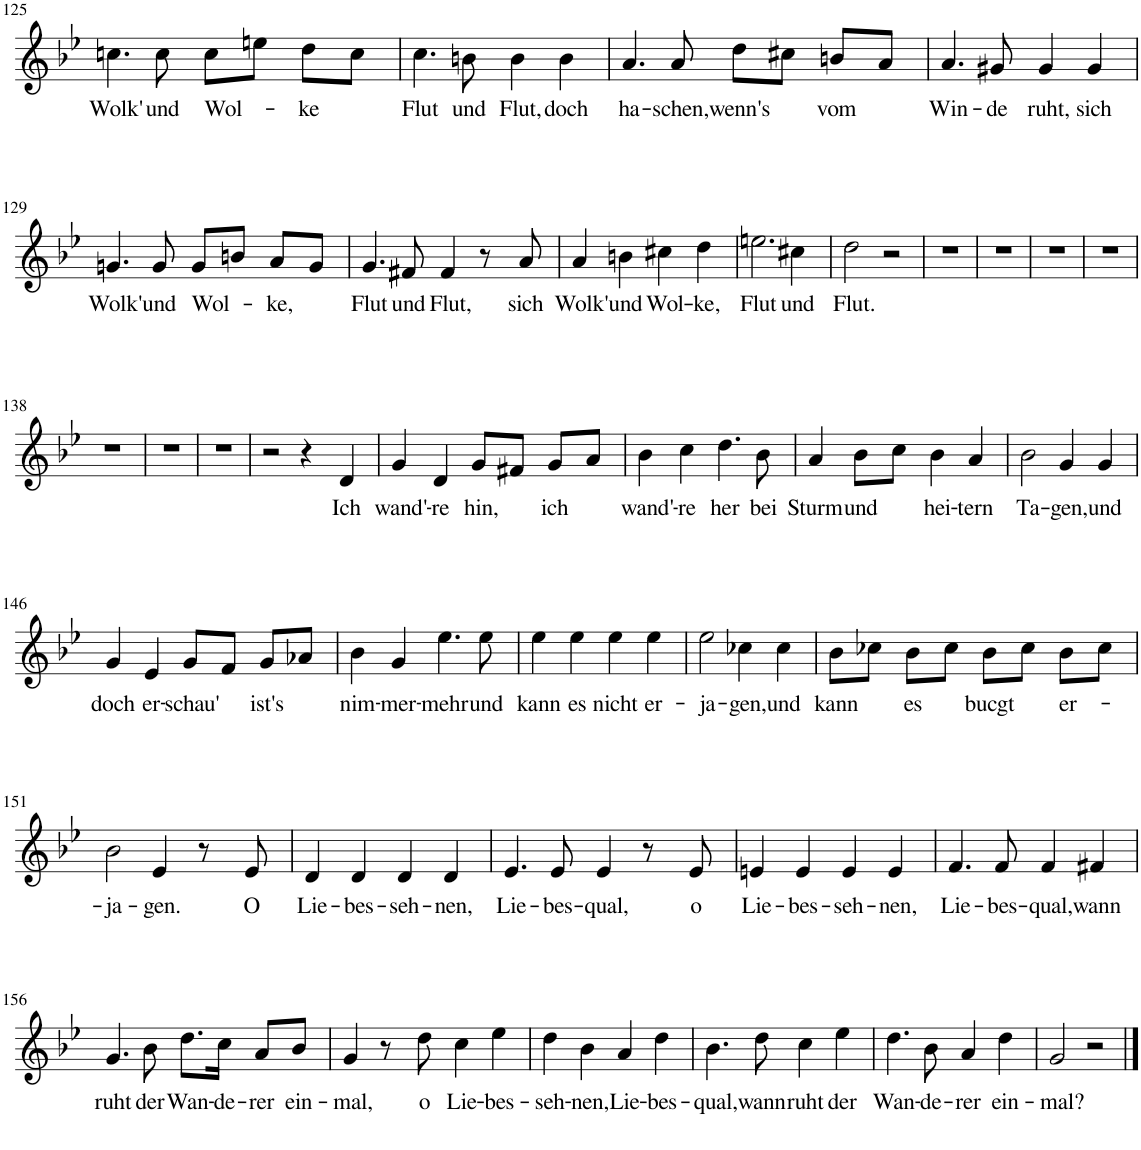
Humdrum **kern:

**kern	**text
*part1	*part1
*staff1	*staff1
*I"Piano	*
*I'Pno	*
!!LO:PB:g=z
*clefG2	*
*k[b-e-]	*
*M4/4	*
=125	=125
!	!LO:LY:b
4.ccn\	Wolk'
!	!LO:LY:b
8cc\	und
!	!LO:LY:b
8cc\L	Wol-
8een\J	.
!	!LO:LY:b
8dd\L	-ke
8cc\J	.
=126	=126
!	!LO:LY:b
4.cc\	Flut
!	!LO:LY:b
8bn\	und
!	!LO:LY:b
4b\	Flut,
!	!LO:LY:b
4b\	doch
=127	=127
!	!LO:LY:b
4.a/	ha-
!	!LO:LY:b
8a/	-schen,
!	!LO:LY:b
8dd\L	wenn's
8cc#X\J	.
!	!LO:LY:b
8bn/L	vom
8a/J	.
=128	=128
!	!LO:LY:b
4.a/	Win-
!	!LO:LY:b
8g#X/	-de
!	!LO:LY:b
4g#/	ruht,
!	!LO:LY:b
4g#/	sich
!!LO:LB:g=z
=129	=129
!	!LO:LY:b
4.gn/	Wolk'
!	!LO:LY:b
8g/	und
!	!LO:LY:b
8g/L	Wol-
8bn/J	.
!	!LO:LY:b
8a/L	-ke,
8g/J	.
=130	=130
!	!LO:LY:b
4.g/	Flut
!	!LO:LY:b
8f#X/	und
!	!LO:LY:b
4f#/	Flut,
8r	.
!	!LO:LY:b
8a/	sich
=131	=131
!	!LO:LY:b
4a/	Wolk'
!	!LO:LY:b
4bn\	und
!	!LO:LY:b
4cc#X\	Wol-
!	!LO:LY:b
4dd\	-ke,
=132	=132
!	!LO:LY:b
2.een\	Flut
!	!LO:LY:b
4cc#X\	und
=133	=133
!	!LO:LY:b
2dd\	Flut.
2r	.
=134	=134
1r	.
=135	=135
1r	.
=136	=136
1r	.
=137	=137
1r	.
!!LO:LB:g=z
=138	=138
1r	.
=139	=139
1r	.
=140	=140
1r	.
=141	=141
2r	.
4r	.
!	!LO:LY:b
4d/	Ich
=142	=142
!	!LO:LY:b
4g/	wand'-
!	!LO:LY:b
4d/	-re
!	!LO:LY:b
8g/L	hin,
8f#X/J	.
!	!LO:LY:b
8g/L	ich
8a/J	.
=143	=143
!	!LO:LY:b
4b-\	wand'-
!	!LO:LY:b
4cc\	-re
!	!LO:LY:b
4.dd\	her
!	!LO:LY:b
8b-\	bei
=144	=144
!	!LO:LY:b
4a/	Sturm
!	!LO:LY:b
8b-\L	und
8cc\J	.
!	!LO:LY:b
4b-\	hei-
!	!LO:LY:b
4a/	-tern
=145	=145
!	!LO:LY:b
2b-\	Ta-
!	!LO:LY:b
4g/	-gen,
!	!LO:LY:b
4g/	und
!!LO:LB:g=z
=146	=146
!	!LO:LY:b
4g/	doch
!	!LO:LY:b
4e-/	er-
!	!LO:LY:b
8g/L	-schau'
8f/J	.
!	!LO:LY:b
8g/L	ist's
8a-X/J	.
=147	=147
!	!LO:LY:b
4b-\	nim-
!	!LO:LY:b
4g/	-mer-
!	!LO:LY:b
4.ee-\	-mehr
!	!LO:LY:b
8ee-\	und
=148	=148
!	!LO:LY:b
4ee-\	kann
!	!LO:LY:b
4ee-\	es
!	!LO:LY:b
4ee-\	nicht
!	!LO:LY:b
4ee-\	er-
=149	=149
!	!LO:LY:b
2ee-\	-ja-
!	!LO:LY:b
4cc-X\	-gen,
!	!LO:LY:b
4cc-\	und
=150	=150
!	!LO:LY:b
8b-\L	kann
8cc-X\J	.
!	!LO:LY:b
8b-\L	es
8cc-\J	.
!	!LO:LY:b
8b-\L	bucgt
8cc-\J	.
!	!LO:LY:b
8b-\L	er-
8cc-\J	.
!!LO:LB:g=z
=151	=151
!	!LO:LY:b
2b-\	-ja-
!	!LO:LY:b
4e-/	-gen.
8r	.
!	!LO:LY:b
8e-/	O
=152	=152
!	!LO:LY:b
4d/	Lie-
!	!LO:LY:b
4d/	-bes-
!	!LO:LY:b
4d/	-seh-
!	!LO:LY:b
4d/	-nen,
=153	=153
!	!LO:LY:b
4.e-/	Lie-
!	!LO:LY:b
8e-/	-bes-
!	!LO:LY:b
4e-/	-qual,
8r	.
!	!LO:LY:b
8e-/	o
=154	=154
!	!LO:LY:b
4en/	Lie-
!	!LO:LY:b
4e/	-bes-
!	!LO:LY:b
4e/	-seh-
!	!LO:LY:b
4e/	-nen,
=155	=155
!	!LO:LY:b
4.f/	Lie-
!	!LO:LY:b
8f/	-bes-
!	!LO:LY:b
4f/	qual,
!	!LO:LY:b
4f#X/	wann
!!LO:LB:g=z
=156	=156
!	!LO:LY:b
4.g/	ruht
!	!LO:LY:b
8b-\	der
!	!LO:LY:b
8.dd\L	Wan-
!	!LO:LY:b
16cc\Jk	-de-
!	!LO:LY:b
8a/L	-rer
!	!LO:LY:b
8b-/J	ein-
=157	=157
!	!LO:LY:b
4g/	-mal,
8r	.
!	!LO:LY:b
8dd\	o
!	!LO:LY:b
4cc\	Lie-
!	!LO:LY:b
4ee-\	-bes-
=158	=158
!	!LO:LY:b
4dd\	-seh-
!	!LO:LY:b
4b-\	-nen,
!	!LO:LY:b
4a/	Lie-
!	!LO:LY:b
4dd\	-bes-
=159	=159
!	!LO:LY:b
4.b-\	-qual,
!	!LO:LY:b
8dd\	wann
!	!LO:LY:b
4cc\	ruht
!	!LO:LY:b
4ee-\	der
=160	=160
!	!LO:LY:b
4.dd\	Wan-
!	!LO:LY:b
8b-\	-de-
!	!LO:LY:b
4a/	-rer
!	!LO:LY:b
4dd\	ein-
=161	=161
!	!LO:LY:b
2g/	-mal?
2r	.
==	==
*-	*-
